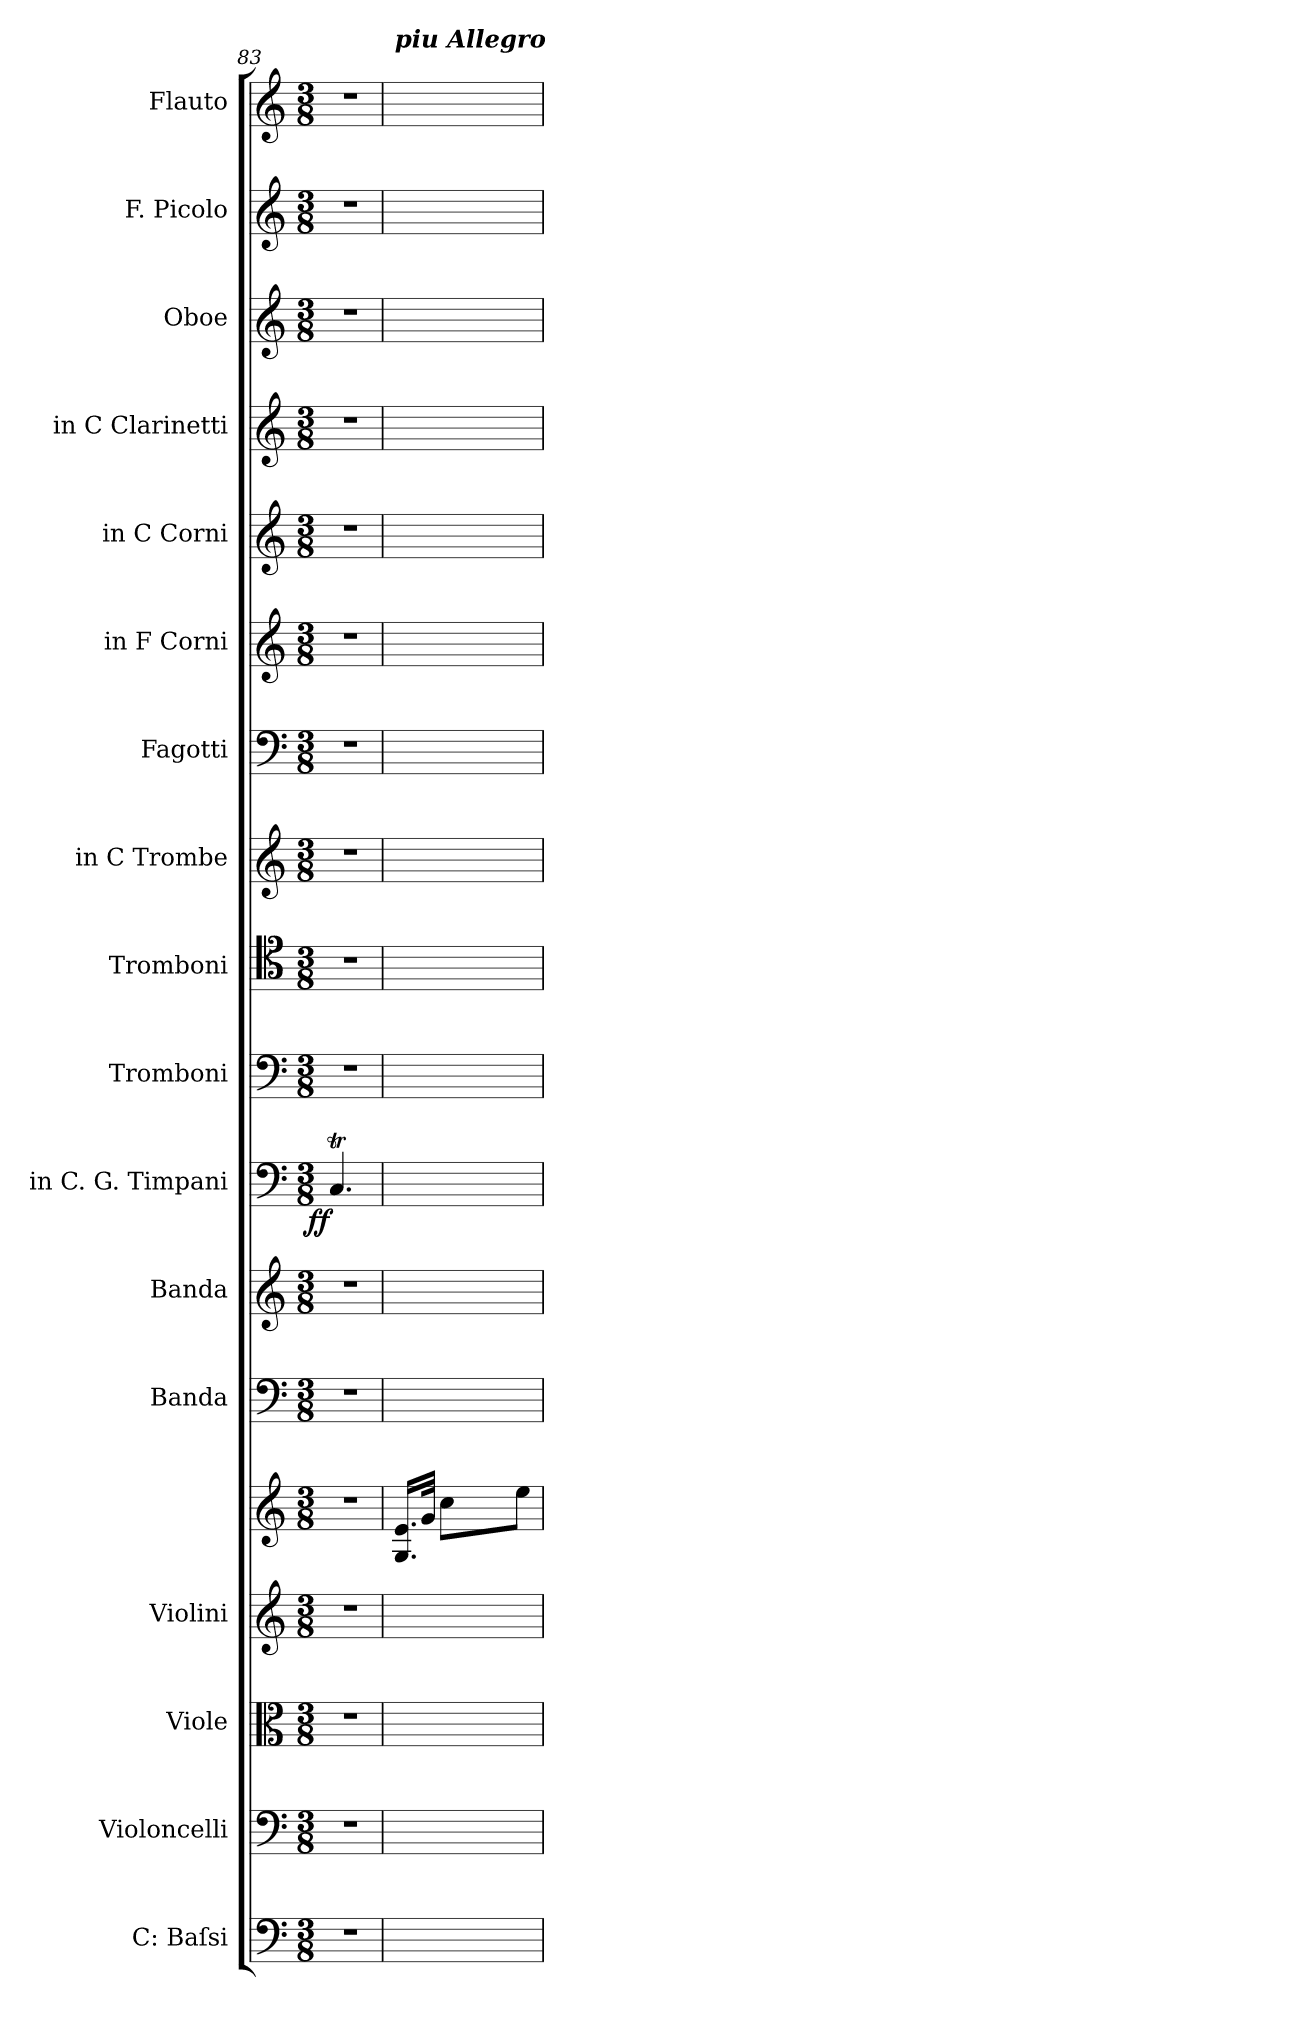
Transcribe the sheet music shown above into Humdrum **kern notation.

**kern	**kern	**kern	**kern	**kern	**kern	**kern	**kern	**dynam	**kern	**kern	**kern	**kern	**kern	**kern	**kern	**kern	**kern	**kern
*part18	*part17	*part16	*part15	*part14	*part13	*part12	*part11	*part11	*part10	*part9	*part8	*part7	*part6	*part5	*part4	*part3	*part2	*part1
*staff18	*staff17	*staff16	*staff15	*staff14	*staff13	*staff12	*staff11	*staff11	*staff10	*staff9	*staff8	*staff7	*staff6	*staff5	*staff4	*staff3	*staff2	*staff1
*I"C: Baſsi	*I"Violoncelli	*I"Viole	*I"Violini	*	*I"Banda	*I"Banda	*I"in C. G. Timpani	*	*I"Tromboni	*I"Tromboni	*I"in C Trombe	*I"Fagotti	*I"in F Corni	*I"in C Corni	*I"in C Clarinetti	*I"Oboe	*I"F. Picolo	*I"Flauto
*	*I'Vc	*	*I'Vln	*	*	*	*I'Timp	*	*I'Trb	*I'Trb	*	*	*	*	*I'Cl	*I'Ob	*	*I'Fl
*clefF4	*clefF4	*clefC3	*clefG2	*clefG2	*clefF4	*clefG2	*clefF4	*	*clefF4	*clefC4	*clefG2	*clefF4	*clefG2	*clefG2	*clefG2	*clefG2	*clefG2	*clefG2
*	*	*	*	*	*	*	*	*	*	*	*	*	*ITrd4c7	*	*	*	*	*
*k[]	*k[]	*k[]	*k[]	*k[]	*k[]	*k[]	*k[]	*	*k[]	*k[]	*k[]	*k[]	*k[b-]	*k[]	*k[]	*k[]	*k[]	*k[]
*M3/8	*M3/8	*M3/8	*M3/8	*M3/8	*M3/8	*M3/8	*M3/8	*	*M3/8	*M3/8	*M3/8	*M3/8	*M3/8	*M3/8	*M3/8	*M3/8	*M3/8	*M3/8
=83	=83	=83	=83	=83	=83	=83	=83	=83	=83	=83	=83	=83	=83	=83	=83	=83	=83	=83
!	!	!	!	!	!	!	!	!LO:DY:rj	!	!	!	!	!	!	!	!	!	!
4.r	4.r	4.r	4.r	4.r	4.r	4.r	4.CT/	ff	4.r	4.r	4.r	4.r	4.r	4.r	4.r	4.r	4.r	4.r
=84	=84	=84	=84	=84	=84	=84	=84	=84	=84	=84	=84	=84	=84	=84	=84	=84	=84	=84
!	!	!	!	!	!	!	!	!	!	!	!	!	!	!	!	!	!	!LO:TX:a:Bi:t=piu Allegro
8C/yy	8CCyy/ 8GGyy/	8Cyy/ 8Gyy/	8c/yy	16.G/ 16.e/LL	8Ra/yy	8ryy	8ryy	.	8Cyy\ 8Gyy\	8cyy\ 8eyy\	16.e/LLyy	8Cyy\ 8Gyy\	8ryy	8ryy	16.e/LLyy	4.ryy	4.ryy	16.ee\LLyy
.	.	.	.	32g/JJk	.	.	.	.	.	.	32g/JJkyy	.	.	.	32g/JJkyy	.	.	32gg\JJkyy
8ryy	8C/Lyy	8c\Lyy	8Gyy/ 8eyy/L	8cc\L	8ryy	32Ree\LLLyy	8C/Lyy	.	8ryy	8ryy	8cc/Lyy	8ryy	8cyy/ 8gyy/L	8gyy/ 8eeyy/L	8cc/Lyy	.	.	8ccc\Lyy
.	.	.	.	.	.	32Ree\yy	.	.	.	.	.	.	.	.	.	.	.	.
.	.	.	.	.	.	32Ree\yy	.	.	.	.	.	.	.	.	.	.	.	.
.	.	.	.	.	.	32Ree\JJyy	.	.	.	.	.	.	.	.	.	.	.	.
8ryy	8C/Jyy	8c\Jyy	8Gyy/ 8eyy/J	8ee\J	8ryy	8Ree\Jyy	8C/Jyy	.	8ryy	8ryy	8ee/Jyy	8ryy	8cyy/ 8gyy/J	8gyy/ 8eeyy/J	8ee/Jyy	.	.	8eee\Jyy
=	=	=	=	=	=	=	=	=	=	=	=	=	=	=	=	=	=	=
*-	*-	*-	*-	*-	*-	*-	*-	*-	*-	*-	*-	*-	*-	*-	*-	*-	*-	*-
